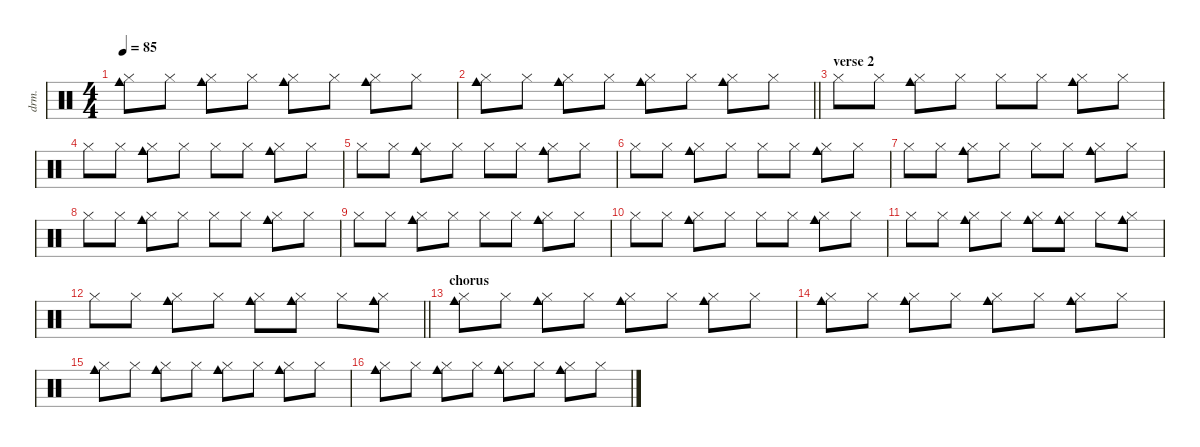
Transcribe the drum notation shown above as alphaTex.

\defaultSystemsLayout 4
\hideDynamics
\bracketExtendMode nobrackets
\otherSystemsTrackNameOrientation horizontal
\track ("Chad Smith" "drm.") {instrument percussion}
\staff {score}
\articulation defaults
\ts (4 4)
\tempo 85
\clef neutral
\ks c
("Hi-Hat (closed)" "Cowbell medium (hit)").8{dy f} "Hi-Hat (closed)".8 ("Hi-Hat (closed)" "Cowbell medium (hit)").8 "Hi-Hat (closed)".8 ("Hi-Hat (closed)" "Cowbell medium (hit)").8 "Hi-Hat (closed)".8 ("Hi-Hat (closed)" "Cowbell medium (hit)").8 "Hi-Hat (closed)".8 |
\barLineRight lightlight
("Hi-Hat (closed)" "Cowbell medium (hit)").8 "Hi-Hat (closed)".8 ("Hi-Hat (closed)" "Cowbell medium (hit)").8 "Hi-Hat (closed)".8 ("Hi-Hat (closed)" "Cowbell medium (hit)").8 "Hi-Hat (closed)".8 ("Hi-Hat (closed)" "Cowbell medium (hit)").8 "Hi-Hat (closed)".8 |
\section ("" "verse 2")
"Hi-Hat (closed)".8 "Hi-Hat (closed)".8 ("Hi-Hat (closed)" "Cowbell medium (hit)").8 "Hi-Hat (closed)".8 "Hi-Hat (closed)".8 "Hi-Hat (closed)".8 ("Hi-Hat (closed)" "Cowbell medium (hit)").8 "Hi-Hat (closed)".8 |
"Hi-Hat (closed)".8 "Hi-Hat (closed)".8 ("Hi-Hat (closed)" "Cowbell medium (hit)").8 "Hi-Hat (closed)".8 "Hi-Hat (closed)".8 "Hi-Hat (closed)".8 ("Hi-Hat (closed)" "Cowbell medium (hit)").8 "Hi-Hat (closed)".8 |
"Hi-Hat (closed)".8 "Hi-Hat (closed)".8 ("Hi-Hat (closed)" "Cowbell medium (hit)").8 "Hi-Hat (closed)".8 "Hi-Hat (closed)".8 "Hi-Hat (closed)".8 ("Hi-Hat (closed)" "Cowbell medium (hit)").8 "Hi-Hat (closed)".8 |
"Hi-Hat (closed)".8 "Hi-Hat (closed)".8 ("Hi-Hat (closed)" "Cowbell medium (hit)").8 "Hi-Hat (closed)".8 "Hi-Hat (closed)".8 "Hi-Hat (closed)".8 ("Hi-Hat (closed)" "Cowbell medium (hit)").8 "Hi-Hat (closed)".8 |
"Hi-Hat (closed)".8 "Hi-Hat (closed)".8 ("Hi-Hat (closed)" "Cowbell medium (hit)").8 "Hi-Hat (closed)".8 "Hi-Hat (closed)".8 "Hi-Hat (closed)".8 ("Hi-Hat (closed)" "Cowbell medium (hit)").8 "Hi-Hat (closed)".8 |
"Hi-Hat (closed)".8 "Hi-Hat (closed)".8 ("Hi-Hat (closed)" "Cowbell medium (hit)").8 "Hi-Hat (closed)".8 "Hi-Hat (closed)".8 "Hi-Hat (closed)".8 ("Hi-Hat (closed)" "Cowbell medium (hit)").8 "Hi-Hat (closed)".8 |
"Hi-Hat (closed)".8 "Hi-Hat (closed)".8 ("Hi-Hat (closed)" "Cowbell medium (hit)").8 "Hi-Hat (closed)".8 "Hi-Hat (closed)".8 "Hi-Hat (closed)".8 ("Hi-Hat (closed)" "Cowbell medium (hit)").8 "Hi-Hat (closed)".8 |
"Hi-Hat (closed)".8 "Hi-Hat (closed)".8 ("Hi-Hat (closed)" "Cowbell medium (hit)").8 "Hi-Hat (closed)".8 "Hi-Hat (closed)".8 "Hi-Hat (closed)".8 ("Hi-Hat (closed)" "Cowbell medium (hit)").8 "Hi-Hat (closed)".8 |
"Hi-Hat (closed)".8 "Hi-Hat (closed)".8 ("Hi-Hat (closed)" "Cowbell medium (hit)").8 "Hi-Hat (closed)".8 ("Hi-Hat (closed)" "Cowbell medium (hit)").8 ("Hi-Hat (closed)" "Cowbell medium (hit)").8 "Hi-Hat (closed)".8 ("Hi-Hat (closed)" "Cowbell medium (hit)").8 |
\barLineRight lightlight "Hi-Hat (closed)".8 "Hi-Hat (closed)".8
("Hi-Hat (closed)" "Cowbell medium (hit)").8 "Hi-Hat (closed)".8 ("Hi-Hat (closed)" "Cowbell medium (hit)").8 ("Hi-Hat (closed)" "Cowbell medium (hit)").8 "Hi-Hat (closed)".8 ("Hi-Hat (closed)" "Cowbell medium (hit)").8 |
\section ("" "chorus")
("Hi-Hat (closed)" "Cowbell medium (hit)").8 "Hi-Hat (closed)".8 ("Hi-Hat (closed)" "Cowbell medium (hit)").8 "Hi-Hat (closed)".8 ("Hi-Hat (closed)" "Cowbell medium (hit)").8 "Hi-Hat (closed)".8 ("Hi-Hat (closed)" "Cowbell medium (hit)").8 "Hi-Hat (closed)".8 |
("Hi-Hat (closed)" "Cowbell medium (hit)").8 "Hi-Hat (closed)".8 ("Hi-Hat (closed)" "Cowbell medium (hit)").8 "Hi-Hat (closed)".8 ("Hi-Hat (closed)" "Cowbell medium (hit)").8 "Hi-Hat (closed)".8 ("Hi-Hat (closed)" "Cowbell medium (hit)").8 "Hi-Hat (closed)".8 |
("Hi-Hat (closed)" "Cowbell medium (hit)").8 "Hi-Hat (closed)".8 ("Hi-Hat (closed)" "Cowbell medium (hit)").8 "Hi-Hat (closed)".8 ("Hi-Hat (closed)" "Cowbell medium (hit)").8 "Hi-Hat (closed)".8 ("Hi-Hat (closed)" "Cowbell medium (hit)").8 "Hi-Hat (closed)".8 |
("Hi-Hat (closed)" "Cowbell medium (hit)").8 "Hi-Hat (closed)".8 ("Hi-Hat (closed)" "Cowbell medium (hit)").8 "Hi-Hat (closed)".8 ("Hi-Hat (closed)" "Cowbell medium (hit)").8 "Hi-Hat (closed)".8 ("Hi-Hat (closed)" "Cowbell medium (hit)").8 "Hi-Hat (closed)".8
